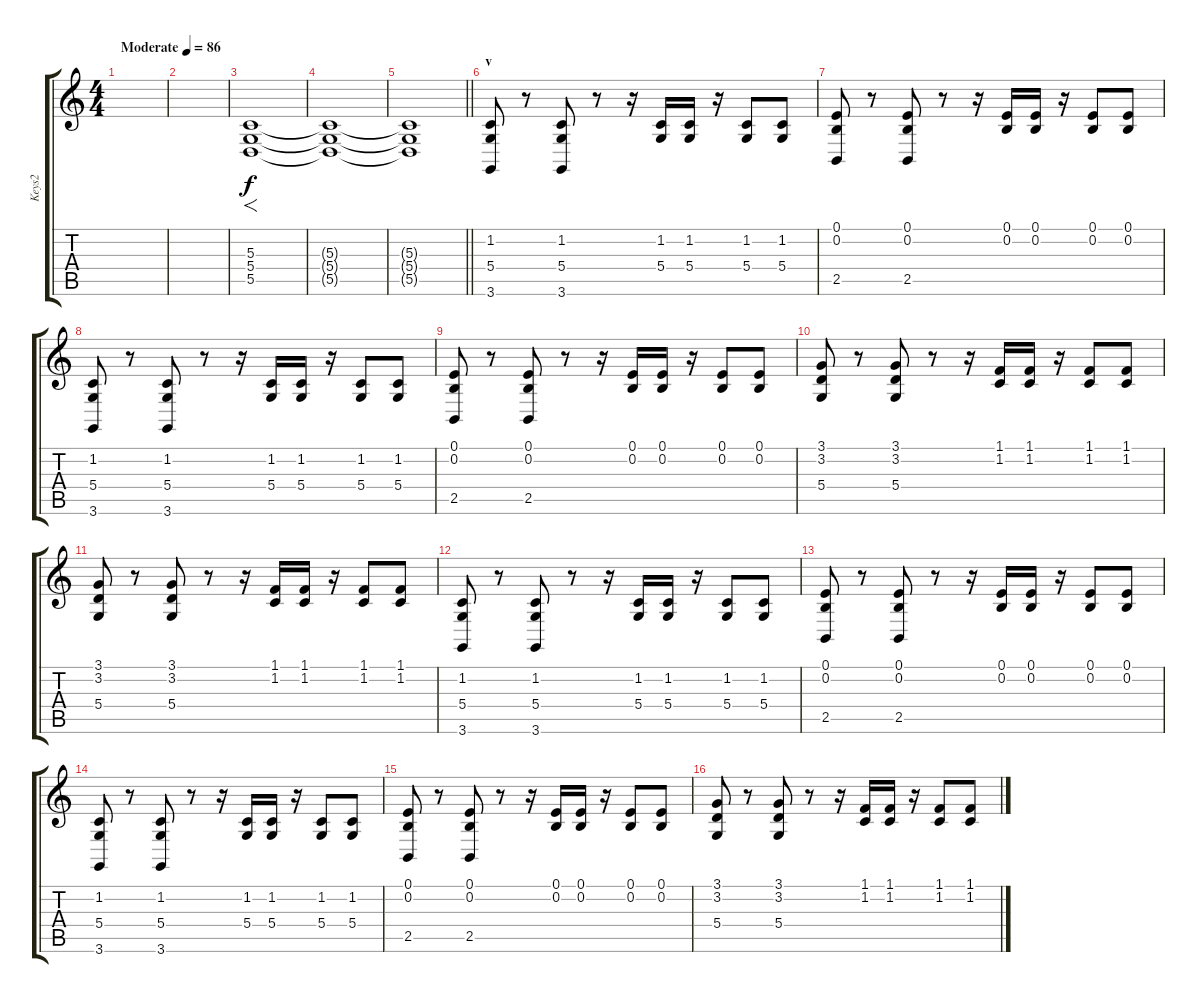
\track ("Keys2" "Keys2") {instrument stringensemble1}
\staff {score tabs}
\tuning (E4 B3 G3 D3 A2 E2) {hide}
\ts (4 4)
\tempo (86 "Moderate")
\clef g2
\ks c
|
|
(5.3 5.4 5.5).1{f} |
(5.3{t} 5.4{t} 5.5{t}).1 |
\barLineRight lightlight
(5.3{t} 5.4{t} 5.5{t}).1 |
\section ("" "v")
(1.2 5.4 3.6).8 r.8 (1.2 5.4 3.6).8 r.8 r.16 (1.2 5.4).16 (1.2 5.4).16 r.16 (1.2 5.4).8 (1.2 5.4).8 |
(0.1 0.2 2.5).8 r.8 (0.1 0.2 2.5).8 r.8 r.16 (0.1 0.2).16 (0.1 0.2).16 r.16 (0.1 0.2).8 (0.1 0.2).8 |
(1.2 5.4 3.6).8 r.8 (1.2 5.4 3.6).8 r.8 r.16 (1.2 5.4).16 (1.2 5.4).16 r.16 (1.2 5.4).8 (1.2 5.4).8 |
(0.1 0.2 2.5).8 r.8 (0.1 0.2 2.5).8 r.8 r.16 (0.1 0.2).16 (0.1 0.2).16 r.16 (0.1 0.2).8 (0.1 0.2).8 |
(3.1 3.2 5.4).8 r.8 (3.1 3.2 5.4).8 r.8 r.16 (1.1 1.2).16 (1.1 1.2).16 r.16 (1.1 1.2).8 (1.1 1.2).8 |
(3.1 3.2 5.4).8 r.8 (3.1 3.2 5.4).8 r.8 r.16 (1.1 1.2).16 (1.1 1.2).16 r.16 (1.1 1.2).8 (1.1 1.2).8 |
(1.2 5.4 3.6).8 r.8 (1.2 5.4 3.6).8 r.8 r.16 (1.2 5.4).16 (1.2 5.4).16 r.16 (1.2 5.4).8 (1.2 5.4).8 |
(0.1 0.2 2.5).8 r.8 (0.1 0.2 2.5).8 r.8 r.16 (0.1 0.2).16 (0.1 0.2).16 r.16 (0.1 0.2).8 (0.1 0.2).8 |
(1.2 5.4 3.6).8 r.8 (1.2 5.4 3.6).8 r.8 r.16 (1.2 5.4).16 (1.2 5.4).16 r.16 (1.2 5.4).8 (1.2 5.4).8 |
(0.1 0.2 2.5).8 r.8 (0.1 0.2 2.5).8 r.8 r.16 (0.1 0.2).16 (0.1 0.2).16 r.16 (0.1 0.2).8 (0.1 0.2).8 |
(3.1 3.2 5.4).8 r.8 (3.1 3.2 5.4).8 r.8 r.16 (1.1 1.2).16 (1.1 1.2).16 r.16 (1.1 1.2).8 (1.1 1.2).8
